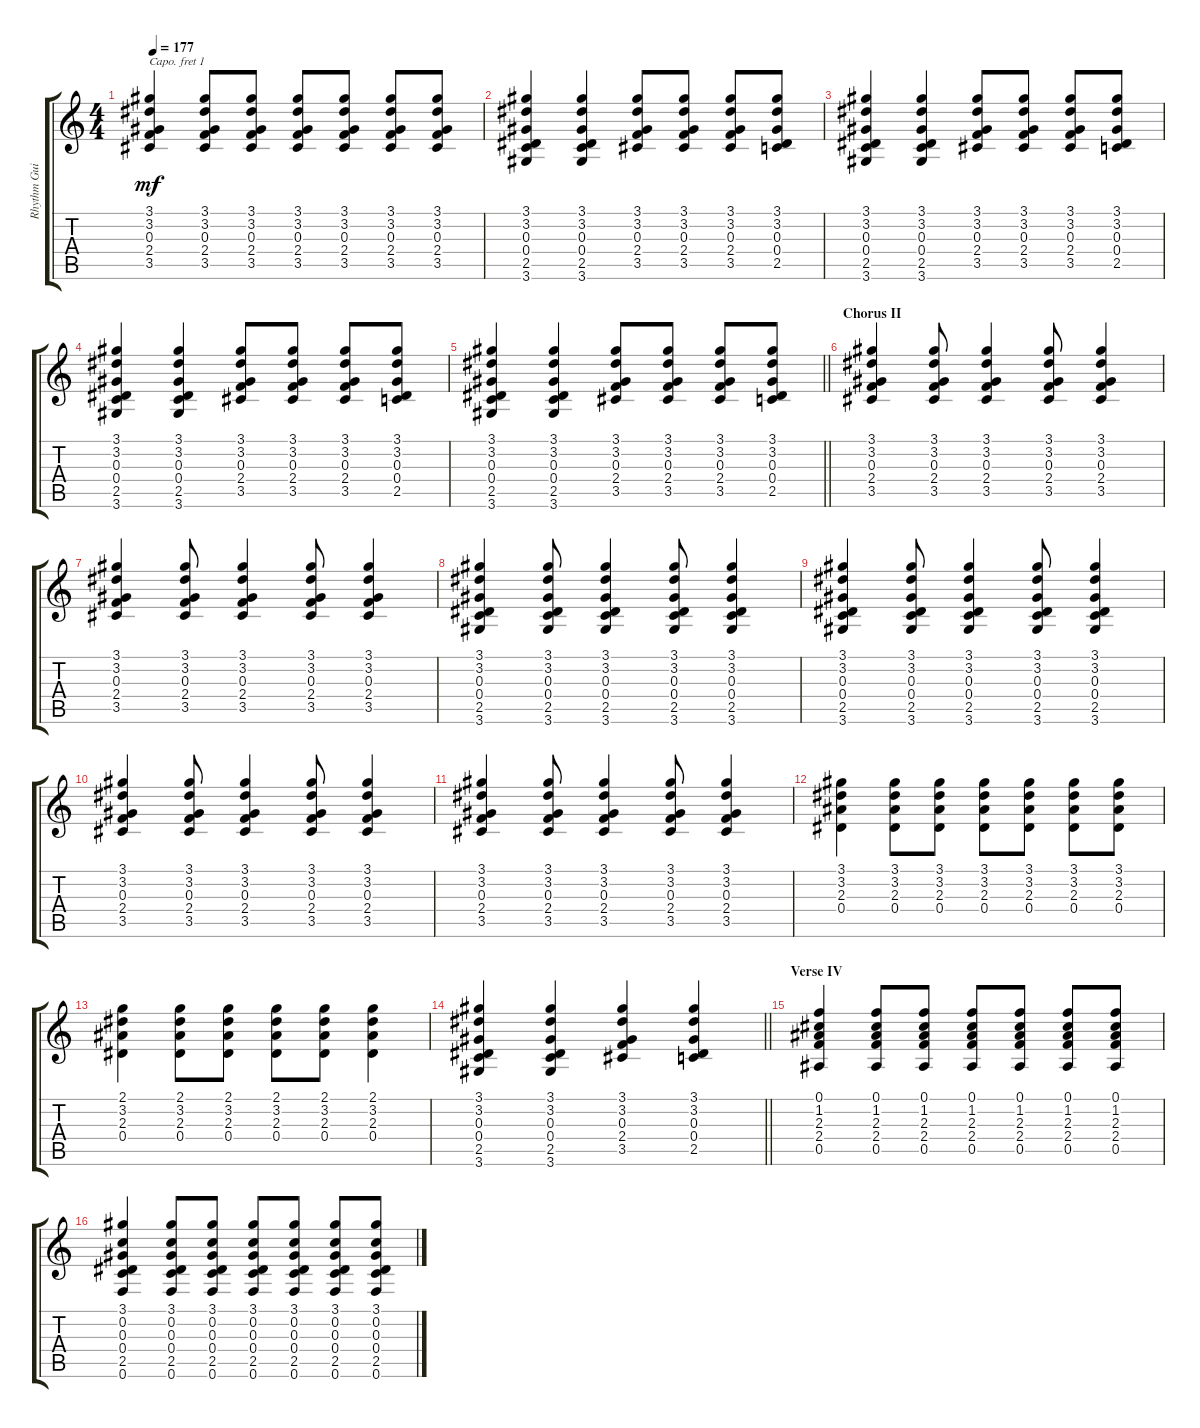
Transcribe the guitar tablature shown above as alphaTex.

\track ("Rhythm Guitar" "Rhythm Gui") {instrument acousticguitarsteel}
\staff {score tabs}
\capo 1
\tuning (E4 B3 G3 D3 A2 E2) {hide}
\ts (4 4)
\tempo 177
\clef g2
\ks c
(3.1 3.2 0.3 2.4 3.5).4{dy mf} (3.1 3.2 0.3 2.4 3.5).8 (3.1 3.2 0.3 2.4 3.5).8 (3.1 3.2 0.3 2.4 3.5).8 (3.1 3.2 0.3 2.4 3.5).8 (3.1 3.2 0.3 2.4 3.5).8 (3.1 3.2 0.3 2.4 3.5).8 |
(3.1 3.2 0.3 0.4 2.5 3.6).4 (3.1 3.2 0.3 0.4 2.5 3.6).4 (3.1 3.2 0.3 2.4 3.5).8 (3.1 3.2 0.3 2.4 3.5).8 (3.1 3.2 0.3 2.4 3.5).8 (3.1 3.2 0.3 0.4 2.5).8 |
(3.1 3.2 0.3 0.4 2.5 3.6).4 (3.1 3.2 0.3 0.4 2.5 3.6).4 (3.1 3.2 0.3 2.4 3.5).8 (3.1 3.2 0.3 2.4 3.5).8 (3.1 3.2 0.3 2.4 3.5).8 (3.1 3.2 0.3 0.4 2.5).8 |
(3.1 3.2 0.3 0.4 2.5 3.6).4 (3.1 3.2 0.3 0.4 2.5 3.6).4 (3.1 3.2 0.3 2.4 3.5).8 (3.1 3.2 0.3 2.4 3.5).8 (3.1 3.2 0.3 2.4 3.5).8 (3.1 3.2 0.3 0.4 2.5).8 |
\barLineRight lightlight
(3.1 3.2 0.3 0.4 2.5 3.6).4 (3.1 3.2 0.3 0.4 2.5 3.6).4 (3.1 3.2 0.3 2.4 3.5).8 (3.1 3.2 0.3 2.4 3.5).8 (3.1 3.2 0.3 2.4 3.5).8 (3.1 3.2 0.3 0.4 2.5).8 |
\section ("" "Chorus II")
(3.1 3.2 0.3 2.4 3.5).4 (3.1 3.2 0.3 2.4 3.5).8 (3.1 3.2 0.3 2.4 3.5).4 (3.1 3.2 0.3 2.4 3.5).8 (3.1 3.2 0.3 2.4 3.5).4 |
(3.1 3.2 0.3 2.4 3.5).4 (3.1 3.2 0.3 2.4 3.5).8 (3.1 3.2 0.3 2.4 3.5).4 (3.1 3.2 0.3 2.4 3.5).8 (3.1 3.2 0.3 2.4 3.5).4 |
(3.1 3.2 0.3 0.4 2.5 3.6).4 (3.1 3.2 0.3 0.4 2.5 3.6).8 (3.1 3.2 0.3 0.4 2.5 3.6).4 (3.1 3.2 0.3 0.4 2.5 3.6).8 (3.1 3.2 0.3 0.4 2.5 3.6).4 |
(3.1 3.2 0.3 0.4 2.5 3.6).4 (3.1 3.2 0.3 0.4 2.5 3.6).8 (3.1 3.2 0.3 0.4 2.5 3.6).4 (3.1 3.2 0.3 0.4 2.5 3.6).8 (3.1 3.2 0.3 0.4 2.5 3.6).4 |
(3.1 3.2 0.3 2.4 3.5).4 (3.1 3.2 0.3 2.4 3.5).8 (3.1 3.2 0.3 2.4 3.5).4 (3.1 3.2 0.3 2.4 3.5).8 (3.1 3.2 0.3 2.4 3.5).4 |
(3.1 3.2 0.3 2.4 3.5).4 (3.1 3.2 0.3 2.4 3.5).8 (3.1 3.2 0.3 2.4 3.5).4 (3.1 3.2 0.3 2.4 3.5).8 (3.1 3.2 0.3 2.4 3.5).4 |
(3.1 3.2 2.3 0.4).4 (3.1 3.2 2.3 0.4).8 (3.1 3.2 2.3 0.4).8 (3.1 3.2 2.3 0.4).8 (3.1 3.2 2.3 0.4).8 (3.1 3.2 2.3 0.4).8 (3.1 3.2 2.3 0.4).8 |
(2.1 3.2 2.3 0.4).4 (2.1 3.2 2.3 0.4).8 (2.1 3.2 2.3 0.4).8 (2.1 3.2 2.3 0.4).8 (2.1 3.2 2.3 0.4).8 (2.1 3.2 2.3 0.4).4 |
\barLineRight lightlight
(3.1 3.2 0.3 0.4 2.5 3.6).4 (3.1 3.2 0.3 0.4 2.5 3.6).4 (3.1 3.2 0.3 2.4 3.5).4 (3.1 3.2 0.3 0.4 2.5).4 |
\section ("" "Verse IV")
(0.1 1.2 2.3 2.4 0.5).4 (0.1 1.2 2.3 2.4 0.5).8 (0.1 1.2 2.3 2.4 0.5).8 (0.1 1.2 2.3 2.4 0.5).8 (0.1 1.2 2.3 2.4 0.5).8 (0.1 1.2 2.3 2.4 0.5).8 (0.1 1.2 2.3 2.4 0.5).8 |
(3.1 0.2 0.3 0.4 2.5 0.6).4 (3.1 0.2 0.3 0.4 2.5 0.6).8 (3.1 0.2 0.3 0.4 2.5 0.6).8 (3.1 0.2 0.3 0.4 2.5 0.6).8 (3.1 0.2 0.3 0.4 2.5 0.6).8 (3.1 0.2 0.3 0.4 2.5 0.6).8 (3.1 0.2 0.3 0.4 2.5 0.6).8
